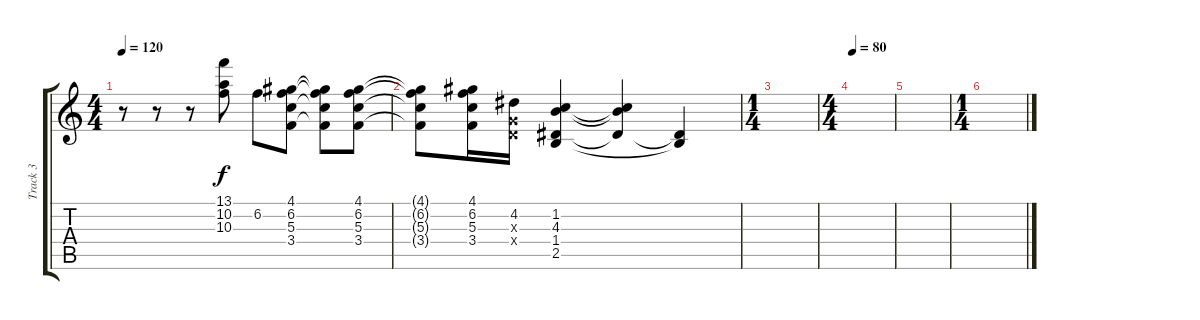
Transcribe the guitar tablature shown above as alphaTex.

\track ("Track 3" "Track 3") {instrument distortionguitar}
\staff {score tabs}
\tuning (E4 B3 G3 D3 A2 E2) {hide}
\ts (4 4)
\tempo 120
\clef g2
\ks c
r.8{dy f} r.8 r.8 (13.1 10.2 10.3).8 6.2.8 (4.1 6.2 5.3 3.4).8{volume 11 instrument electricguitarclean} (4.1{t} 6.2{t} 5.3{t} 3.4{t}).8 (4.1 6.2 5.3 3.4).8 |
(4.1{t} 6.2{t} 5.3{t} 3.4{t}).8 (4.1 6.2 5.3 3.4).16 (4.2 0.3{x} 0.4{x}).16 (1.2 4.3 1.4 2.5).4 (1.2{t} 4.3{t} 1.4{t}).4 (1.4{t} 2.5{t}).4 |
\ts (1 4)
|
\ts (4 4)
\tempo 80
|
|
\ts (1 4)
